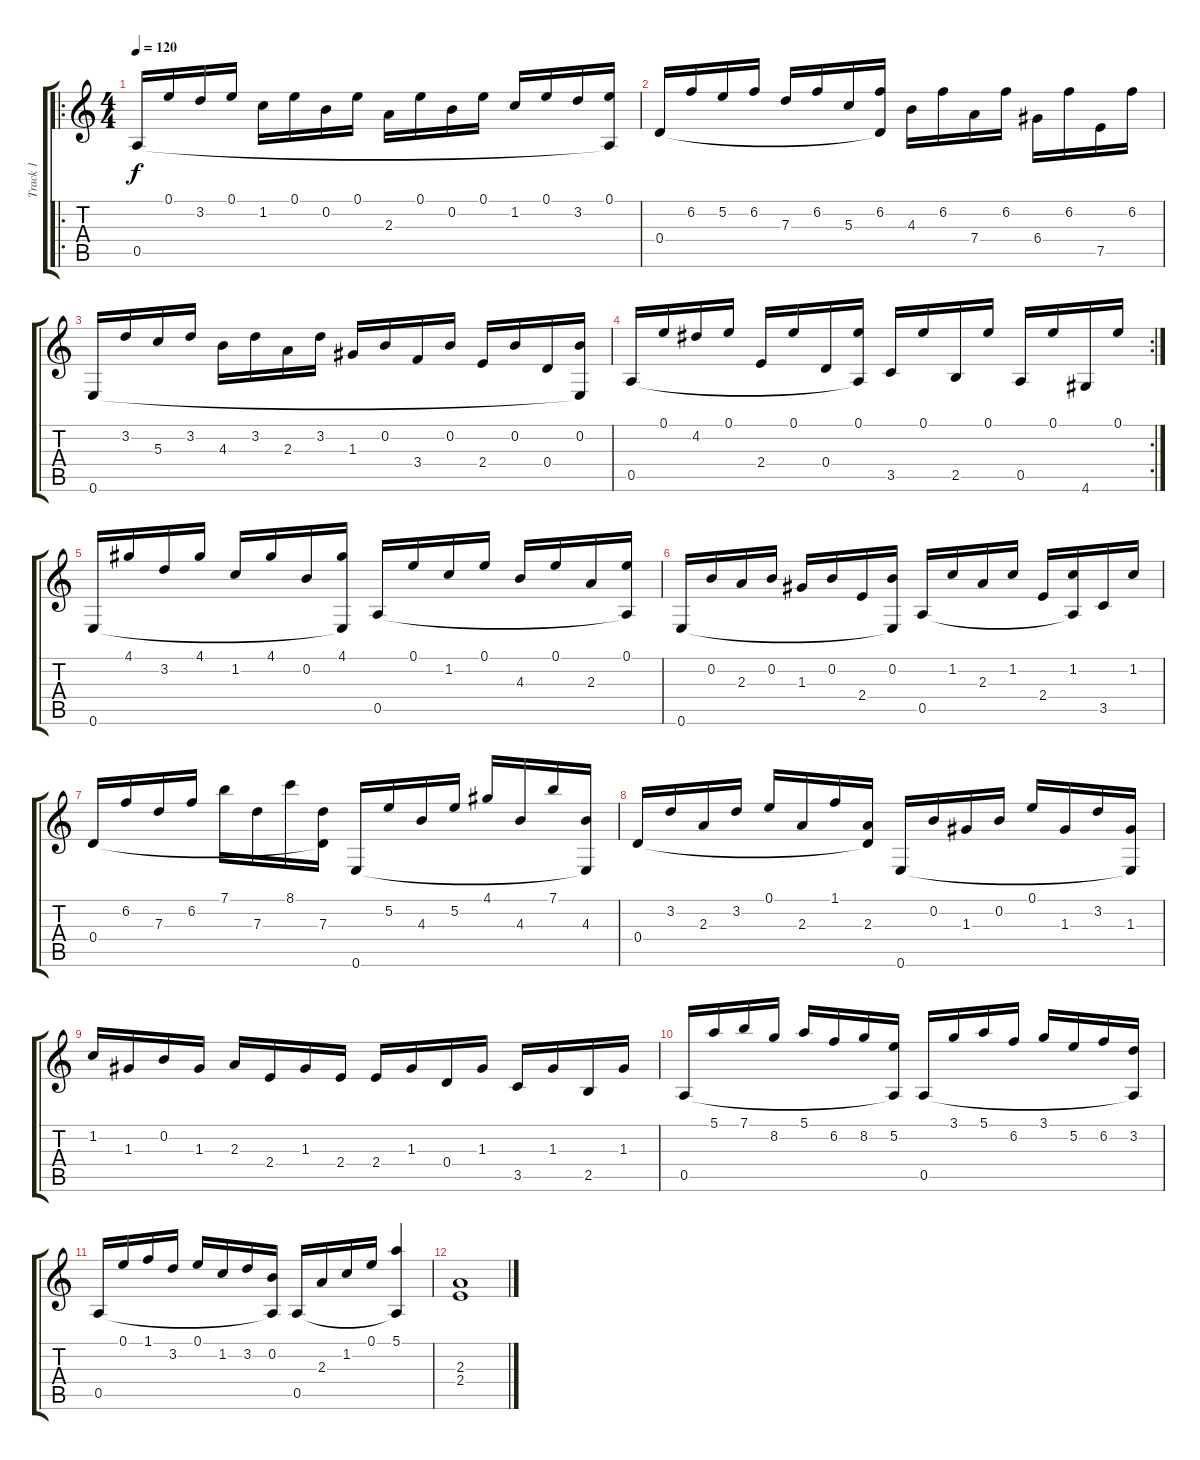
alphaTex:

\track ("Track 1" "Track 1") {instrument acousticguitarnylon}
\staff {score tabs}
\tuning (E4 B3 G3 D3 A2 E2) {hide}
\ro
\ts (4 4)
\tempo 120
\clef g2
\ks c
0.5.16{dy f} 0.1.16 3.2.16 0.1.16 1.2.16 0.1.16 0.2.16 0.1.16 2.3.16 0.1.16 0.2.16 0.1.16 1.2.16 0.1.16 3.2.16 (0.1 0.5{t}).16 |
0.4.16 6.2.16 5.2.16 6.2.16 7.3.16 6.2.16 5.3.16 (6.2 0.4{t}).16 4.3.16 6.2.16 7.4.16 6.2.16 6.4.16 6.2.16 7.5.16 6.2.16 |
0.6.16 3.2.16 5.3.16 3.2.16 4.3.16 3.2.16 2.3.16 3.2.16 1.3.16 0.2.16 3.4.16 0.2.16 2.4.16 0.2.16 0.4.16 (0.2 0.6{t}).16 |
\rc 2
0.5.16 0.1.16 4.2.16 0.1.16 2.4.16 0.1.16 0.4.16 (0.1 0.5{t}).16 3.5.16 0.1.16 2.5.16 0.1.16 0.5.16 0.1.16 4.6.16 0.1.16 |
0.6.16 4.1.16 3.2.16 4.1.16 1.2.16 4.1.16 0.2.16 (4.1 0.6{t}).16 0.5.16 0.1.16 1.2.16 0.1.16 4.3.16 0.1.16 2.3.16 (0.1 0.5{t}).16 |
0.6.16 0.2.16 2.3.16 0.2.16 1.3.16 0.2.16 2.4.16 (0.2 0.6{t}).16 0.5.16 1.2.16 2.3.16 1.2.16 2.4.16 (1.2 0.5{t}).16 3.5.16 1.2.16 |
0.4.16 6.2.16 7.3.16 6.2.16 7.1.16 7.3.16 8.1.16 (7.3 0.4{t}).16 0.6.16 5.2.16 4.3.16 5.2.16 4.1.16 4.3.16 7.1.16 (4.3 0.6{t}).16 |
0.4.16 3.2.16 2.3.16 3.2.16 0.1.16 2.3.16 1.1.16 (2.3 0.4{t}).16 0.6.16 0.2.16 1.3.16 0.2.16 0.1.16 1.3.16 3.2.16 (1.3 0.6{t}).16 |
1.2.16 1.3.16 0.2.16 1.3.16 2.3.16 2.4.16 1.3.16 2.4.16 2.4.16 1.3.16 0.4.16 1.3.16 3.5.16 1.3.16 2.5.16 1.3.16 |
0.5.16 5.1.16 7.1.16 8.2.16 5.1.16 6.2.16 8.2.16 (5.2 0.5{t}).16 0.5.16 3.1.16 5.1.16 6.2.16 3.1.16 5.2.16 6.2.16 (3.2 0.5{t}).16 |
0.5.16 0.1.16 1.1.16 3.2.16 0.1.16 1.2.16 3.2.16 (0.2 0.5{t}).16 0.5.16 2.3.16 1.2.16 0.1.16 (5.1 0.5{t}).4 |
(2.3 2.4).1
